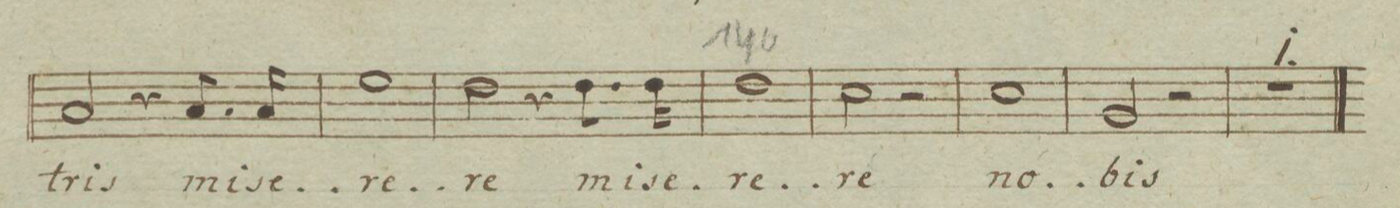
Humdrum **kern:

**kern	**text	**dynam
*I"Tenore	*	*
*clefC4	*	*
*k[b-e-]	*	*
*met(c)	*	*
*M4/4	*	*
2G/	-tris	.
4r	.	.
8.G/	mi-	p
16G/	-se-	.
=138	=138	=138
1d	-re-	.
=139	=139	=139
2c\	-re	.
4r	.	.
8.c\	mi-	.
16c\	-se-	.
=140	=140	=140
1c	-re-	.
=141	=141	=141
2B-\	-re	.
2r	.	.
=142	=142	=142
1B-	no-	.
=143	=143	=143
2F/	-bis	.
2r	.	.
=144	=144	=144
1r	.	.
=145||	=145||	=145||
*M3/4	*	*
*k[b-e-]	*	*
*-	*-	*-
